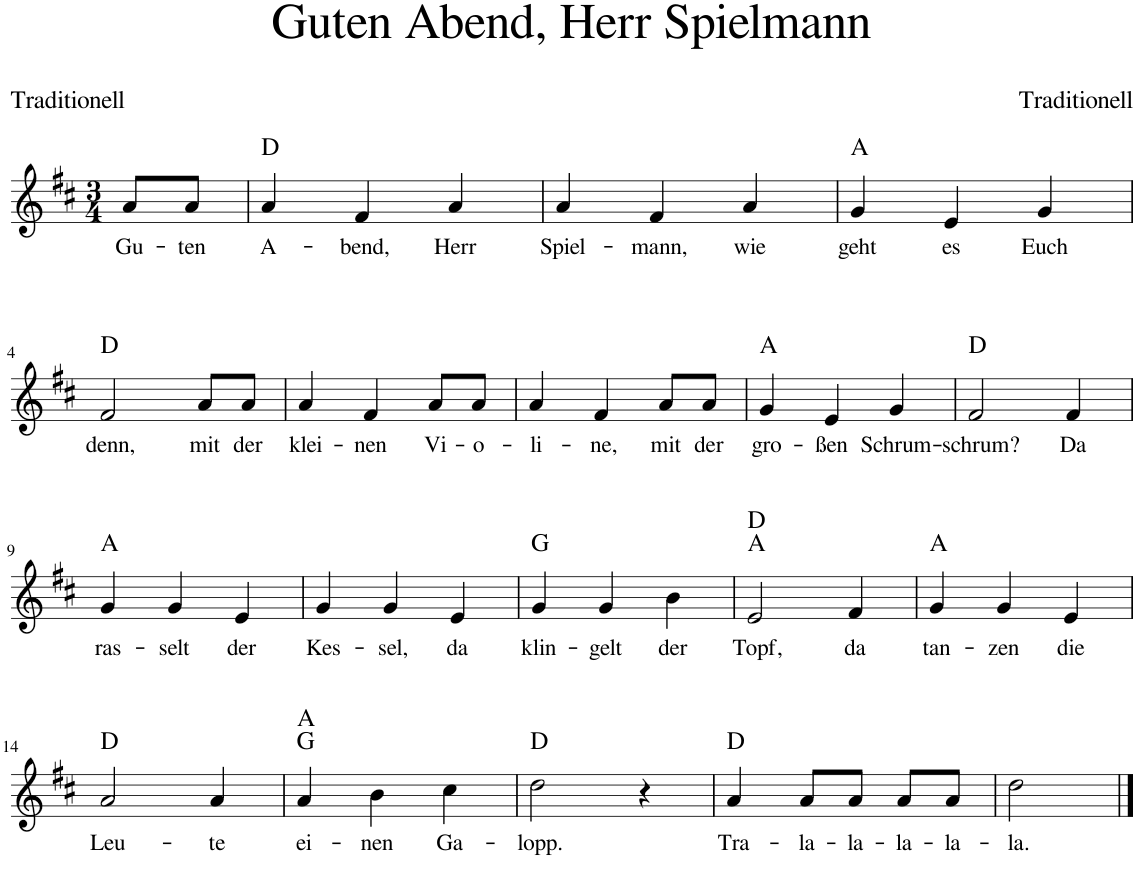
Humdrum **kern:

**kern	**text	**harte
*part1	*part1	*part1
*staff1	*staff1	*
*I"Voice	*	*
*clefG2	*	*
*k[f#c#]	*	*
*M3/4	*	*
=	=	=
!	!LO:LY:b	!
8a/L	Gu-	.
!	!LO:LY:b	!
8a/J	-ten	.
=1	=1	=1
!	!LO:LY:b	!
4a/	A-	D:maj
!	!LO:LY:b	!
4f#/	-bend,	.
!	!LO:LY:b	!
4a/	Herr	.
=2	=2	=2
!	!LO:LY:b	!
4a/	Spiel-	.
!	!LO:LY:b	!
4f#/	-mann,	.
!	!LO:LY:b	!
4a/	wie	.
=3	=3	=3
!	!LO:LY:b	!
4g/	geht	A:maj
!	!LO:LY:b	!
4e/	es	.
!	!LO:LY:b	!
4g/	Euch	.
!!LO:LB:g=z
=4	=4	=4
!	!LO:LY:b	!
2f#/	denn,	D:maj
!	!LO:LY:b	!
8a/L	mit	.
!	!LO:LY:b	!
8a/J	der	.
=5	=5	=5
!	!LO:LY:b	!
4a/	klei-	.
!	!LO:LY:b	!
4f#/	-nen	.
!	!LO:LY:b	!
8a/L	Vi-	.
!	!LO:LY:b	!
8a/J	-o-	.
=6	=6	=6
!	!LO:LY:b	!
4a/	-li-	.
!	!LO:LY:b	!
4f#/	-ne,	.
!	!LO:LY:b	!
8a/L	mit	.
!	!LO:LY:b	!
8a/J	der	.
=7	=7	=7
!	!LO:LY:b	!
4g/	gro-	A:maj
!	!LO:LY:b	!
4e/	-ßen	.
!	!LO:LY:b	!
4g/	Schrum-	.
=8	=8	=8
!	!LO:LY:b	!
2f#/	-schrum?	D:maj
!	!LO:LY:b	!
4f#/	Da	.
!!LO:LB:g=z
=9	=9	=9
!	!LO:LY:b	!
4g/	ras-	A:maj
!	!LO:LY:b	!
4g/	-selt	.
!	!LO:LY:b	!
4e/	der	.
=10	=10	=10
!	!LO:LY:b	!
4g/	Kes-	.
!	!LO:LY:b	!
4g/	-sel,	.
!	!LO:LY:b	!
4e/	da	.
=11	=11	=11
!	!LO:LY:b	!
4g/	klin-	G:maj
!	!LO:LY:b	!
4g/	-gelt	.
!	!LO:LY:b	!
4b\	der	.
=12	=12	=12
!	!LO:LY:b	!
2e/	Topf,	A:maj D:maj
!	!LO:LY:b	!
4f#/	da	.
=13	=13	=13
!	!LO:LY:b	!
4g/	tan-	A:maj
!	!LO:LY:b	!
4g/	-zen	.
!	!LO:LY:b	!
4e/	die	.
!!LO:LB:g=z
=14	=14	=14
!	!LO:LY:b	!
2a/	Leu-	D:maj
!	!LO:LY:b	!
4a/	-te	.
=15	=15	=15
!	!LO:LY:b	!
4a/	ei-	G:maj A:maj
!	!LO:LY:b	!
4b\	-nen	.
!	!LO:LY:b	!
4cc#\	Ga-	.
=16	=16	=16
!	!LO:LY:b	!
2dd\	-lopp.	D:maj
4r	.	.
=17	=17	=17
!	!LO:LY:b	!
4a/	Tra-	D:maj
!	!LO:LY:b	!
8a/L	-la-	.
!	!LO:LY:b	!
8a/J	-la-	.
!	!LO:LY:b	!
8a/L	-la-	.
!	!LO:LY:b	!
8a/J	-la-	.
=17X1	=17X1	=17X1
!	!LO:LY:b	!
2dd\	-la.	.
==	==	==
*-	*-	*-
